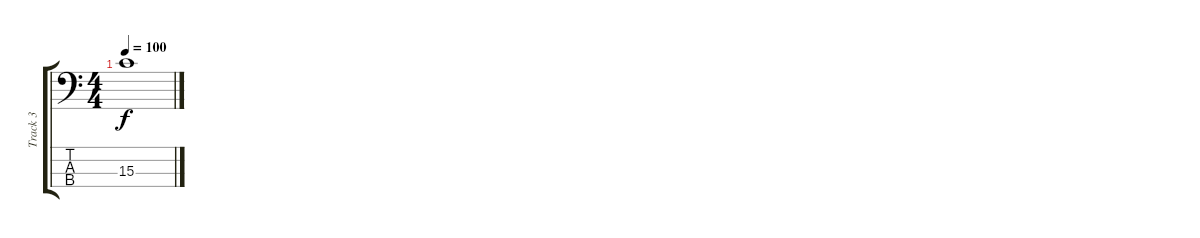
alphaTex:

\track ("Track 3" "Track 3") {instrument electricbassfinger}
\staff {score tabs}
\tuning (G2 D2 A1 E1) {hide}
\ts (4 4)
\tempo 100
\clef f4
\ks c
15.3.1{dy f}
